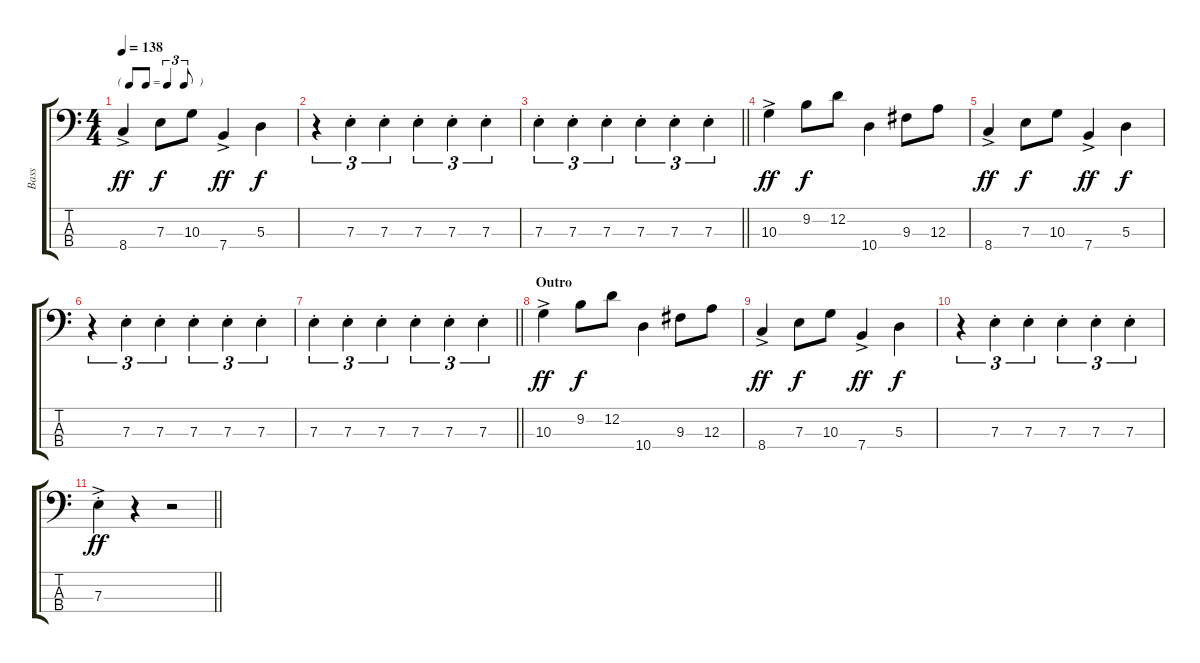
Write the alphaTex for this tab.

\track ("Bass" "Bass") {instrument electricbassfinger}
\staff {score tabs}
\tuning (G2 D2 A1 E1) {hide}
\ts (4 4)
\tf triplet8th
\tempo 138
\clef f4
\ks c
8.4{ac}.4{dy ff} 7.3.8{dy f} 10.3.8 7.4{ac}.4{dy ff} 5.3.4{dy f} |
r.4{tu (3 2)} 7.3{st}.4{tu (3 2)} 7.3{st}.4{tu (3 2)} 7.3{st}.4{tu (3 2)} 7.3{st}.4{tu (3 2)} 7.3{st}.4{tu (3 2)} |
\barLineRight lightlight
7.3{st}.4{tu (3 2)} 7.3{st}.4{tu (3 2)} 7.3{st}.4{tu (3 2)} 7.3{st}.4{tu (3 2)} 7.3{st}.4{tu (3 2)} 7.3{st}.4{tu (3 2)} |
10.3{ac}.4{dy ff} 9.2.8{dy f} 12.2.8 10.4.4 9.3.8 12.3.8 |
8.4{ac}.4{dy ff} 7.3.8{dy f} 10.3.8 7.4{ac}.4{dy ff} 5.3.4{dy f} |
r.4{tu (3 2)} 7.3{st}.4{tu (3 2)} 7.3{st}.4{tu (3 2)} 7.3{st}.4{tu (3 2)} 7.3{st}.4{tu (3 2)} 7.3{st}.4{tu (3 2)} |
\barLineRight lightlight
7.3{st}.4{tu (3 2)} 7.3{st}.4{tu (3 2)} 7.3{st}.4{tu (3 2)} 7.3{st}.4{tu (3 2)} 7.3{st}.4{tu (3 2)} 7.3{st}.4{tu (3 2)} |
\section ("" "Outro")
10.3{ac}.4{dy ff} 9.2.8{dy f} 12.2.8 10.4.4 9.3.8 12.3.8 |
8.4{ac}.4{dy ff} 7.3.8{dy f} 10.3.8 7.4{ac}.4{dy ff} 5.3.4{dy f} |
r.4{tu (3 2)} 7.3{st}.4{tu (3 2)} 7.3{st}.4{tu (3 2)} 7.3{st}.4{tu (3 2)} 7.3{st}.4{tu (3 2)} 7.3{st}.4{tu (3 2)} |
\barLineRight lightlight
7.3{ac st}.4{dy ff} r.4 r.2
